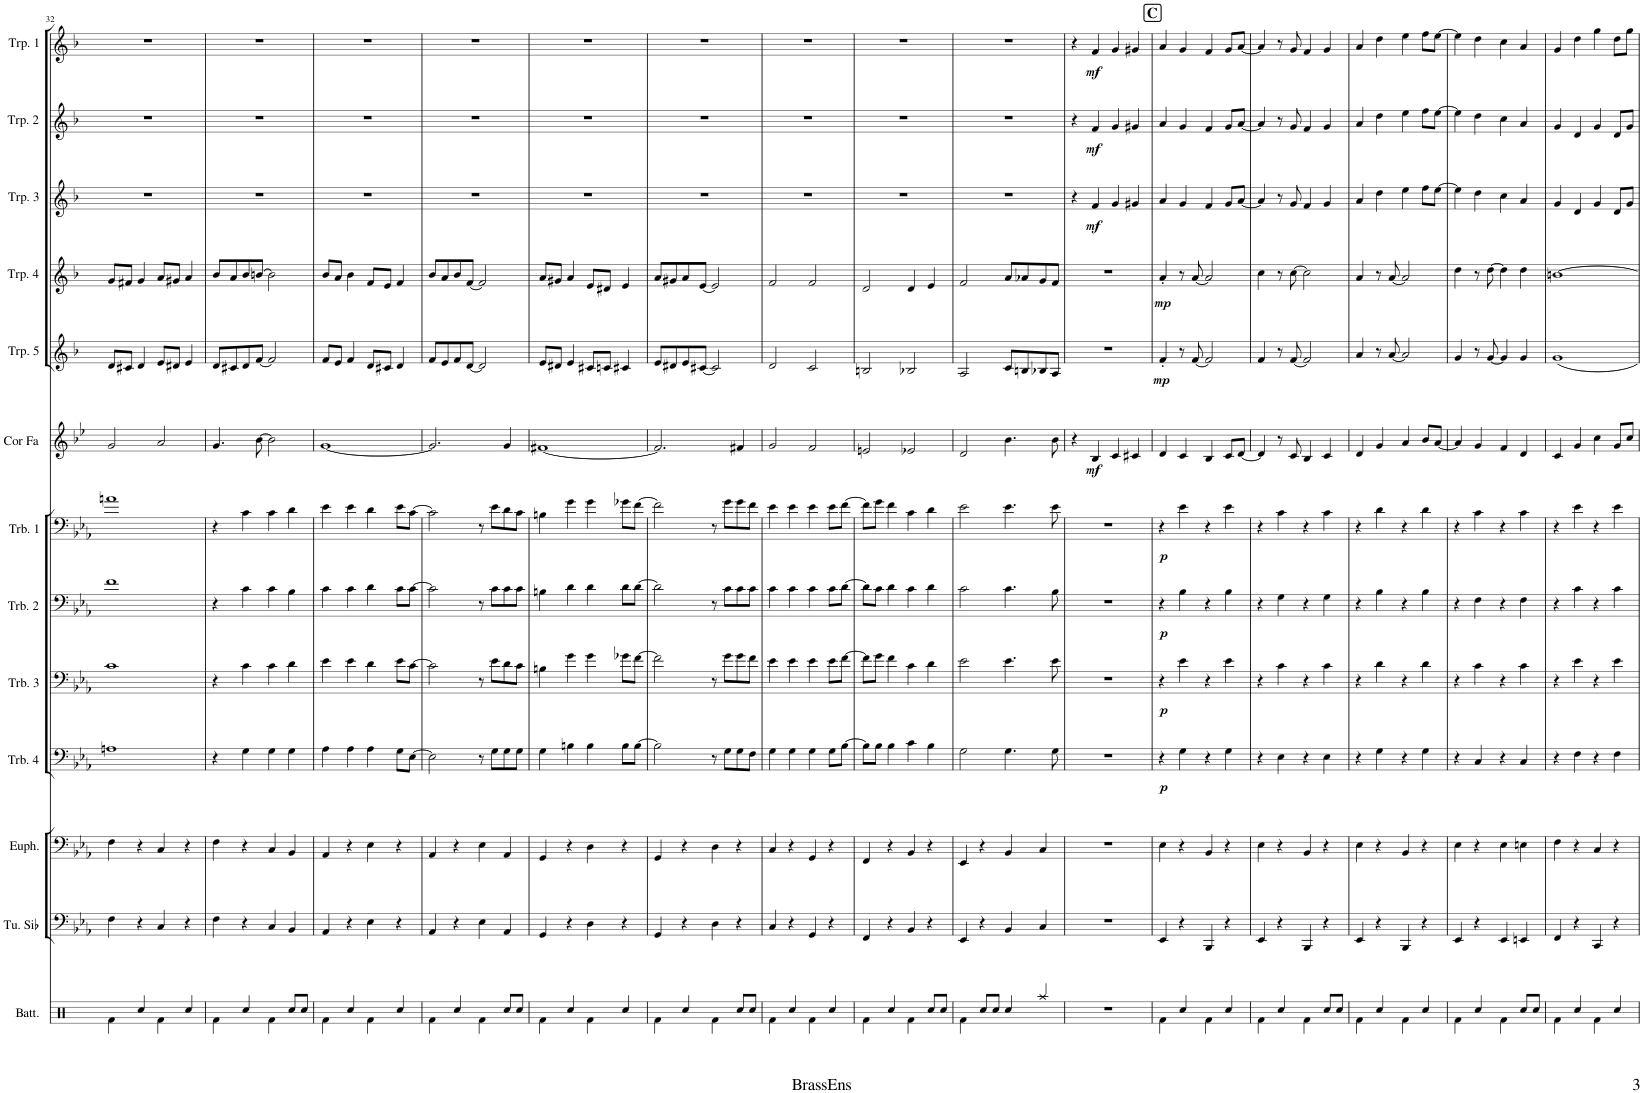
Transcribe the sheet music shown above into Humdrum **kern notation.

**kern	**kern	**kern	**kern	**dynam	**kern	**dynam	**kern	**dynam	**kern	**dynam	**kern	**dynam	**kern	**dynam	**kern	**dynam	**kern	**dynam	**kern	**dynam	**kern	**dynam
*part13	*part12	*part11	*part10	*part10	*part9	*part9	*part8	*part8	*part7	*part7	*part6	*part6	*part5	*part5	*part4	*part4	*part3	*part3	*part2	*part2	*part1	*part1
*staff13	*staff12	*staff11	*staff10	*staff10	*staff9	*staff9	*staff8	*staff8	*staff7	*staff7	*staff6	*staff6	*staff5	*staff5	*staff4	*staff4	*staff3	*staff3	*staff2	*staff2	*staff1	*staff1
*I"Batterie	*I"Tuba en Sib	*I"Euphonium	*I"Trombone 4	*	*I"Trombone 3	*	*I"Trombone 2	*	*I"Trombone 1	*	*I"Cor en Fa	*	*I"Trompette 5	*	*I"Trompette 4	*	*I"Trompette 3	*	*I"Trompette 2	*	*I"Trompette 1	*
*I'Batt.	*I'Tu. Sib	*I'Euph.	*I'Trb. 4	*	*I'Trb. 3	*	*I'Trb. 2	*	*I'Trb. 1	*	*I'Cor Fa	*	*I'Trp. 5	*	*I'Trp. 4	*	*I'Trp. 3	*	*I'Trp. 2	*	*I'Trp. 1	*
!!LO:PB:g=z
*clefX	*clefF4	*clefF4	*clefF4	*	*clefF4	*	*clefF4	*	*clefF4	*	*clefG2	*	*clefG2	*	*clefG2	*	*clefG2	*	*clefG2	*	*clefG2	*
*	*	*	*	*	*	*	*	*	*	*	*Trd4c7	*	*Trd1c2	*	*Trd1c2	*	*Trd1c2	*	*Trd1c2	*	*Trd1c2	*
*k[]	*k[b-e-a-]	*k[b-e-a-]	*k[b-e-a-]	*	*k[b-e-a-]	*	*k[b-e-a-]	*	*k[b-e-a-]	*	*k[b-e-]	*	*k[b-]	*	*k[b-]	*	*k[b-]	*	*k[b-]	*	*k[b-]	*
*M2/2	*M2/2	*M2/2	*M2/2	*	*M2/2	*	*M2/2	*	*M2/2	*	*M2/2	*	*M2/2	*	*M2/2	*	*M2/2	*	*M2/2	*	*M2/2	*
*met(c|)	*met(c|)	*met(c|)	*met(c|)	*	*met(c|)	*	*met(c|)	*	*met(c|)	*	*met(c|)	*	*met(c|)	*	*met(c|)	*	*met(c|)	*	*met(c|)	*	*met(c|)	*
=32	=32	=32	=32	=32	=32	=32	=32	=32	=32	=32	=32	=32	=32	=32	=32	=32	=32	=32	=32	=32	=32	=32
4Rf\	4F\	4F\	1An	.	1c	.	1f	.	1an	.	2g/	.	8d/L	.	8g/L	.	1r	.	1r	.	1r	.
.	.	.	.	.	.	.	.	.	.	.	.	.	8c#X/J	.	8f#X/J	.	.	.	.	.	.	.
4Rcc/	4r	4r	.	.	.	.	.	.	.	.	.	.	4d/	.	4g/	.	.	.	.	.	.	.
4Rf\	4C/	4C/	.	.	.	.	.	.	.	.	2a/	.	8e/L	.	8a/L	.	.	.	.	.	.	.
.	.	.	.	.	.	.	.	.	.	.	.	.	8d#X/J	.	8g#X/J	.	.	.	.	.	.	.
4Rcc/	4r	4r	.	.	.	.	.	.	.	.	.	.	4e/	.	4a/	.	.	.	.	.	.	.
=33	=33	=33	=33	=33	=33	=33	=33	=33	=33	=33	=33	=33	=33	=33	=33	=33	=33	=33	=33	=33	=33	=33
4Rf\	4F\	4F\	4r	.	4r	.	4r	.	4r	.	4.g/	.	8d/L	.	8b-/L	.	1r	.	1r	.	1r	.
.	.	.	.	.	.	.	.	.	.	.	.	.	8c#X/	.	8a/	.	.	.	.	.	.	.
4Rcc/	4r	4r	4G\	.	4c\	.	4c\	.	4c\	.	.	.	8d/	.	8b-/	.	.	.	.	.	.	.
.	.	.	.	.	.	.	.	.	.	.	[8b-\	.	[8f/J	.	[8bn/J	.	.	.	.	.	.	.
4Rf\	4C/	4C/	4G\	.	4c\	.	4c\	.	4c\	.	2b-\]	.	2f/]	.	2b\]	.	.	.	.	.	.	.
8Rcc/L	4BB-/	4BB-/	4G\	.	4d\	.	4B-\	.	4d\	.	.	.	.	.	.	.	.	.	.	.	.	.
8Rcc/J	.	.	.	.	.	.	.	.	.	.	.	.	.	.	.	.	.	.	.	.	.	.
=34	=34	=34	=34	=34	=34	=34	=34	=34	=34	=34	=34	=34	=34	=34	=34	=34	=34	=34	=34	=34	=34	=34
4Rf\	4AA-/	4AA-/	4A-\	.	4e-\	.	4c\	.	4e-\	.	[1g	.	8f/L	.	8b-/L	.	1r	.	1r	.	1r	.
.	.	.	.	.	.	.	.	.	.	.	.	.	8e/J	.	8a/J	.	.	.	.	.	.	.
4Rcc/	4r	4r	4A-\	.	4e-\	.	4c\	.	4e-\	.	.	.	4f/	.	4b-\	.	.	.	.	.	.	.
4Rf\	4E-\	4E-\	4A-\	.	4d\	.	4d\	.	4d\	.	.	.	8d/L	.	8f/L	.	.	.	.	.	.	.
.	.	.	.	.	.	.	.	.	.	.	.	.	8c#X/J	.	8e/J	.	.	.	.	.	.	.
4Rcc/	4r	4r	8G\L	.	8e-\L	.	8c\L	.	8e-\L	.	.	.	4d/	.	4f/	.	.	.	.	.	.	.
.	.	.	[8E-\J	.	[8c\J	.	[8c\J	.	[8c\J	.	.	.	.	.	.	.	.	.	.	.	.	.
=35	=35	=35	=35	=35	=35	=35	=35	=35	=35	=35	=35	=35	=35	=35	=35	=35	=35	=35	=35	=35	=35	=35
4Rf\	4AA-/	4AA-/	2E-\]	.	2c\]	.	2c\]	.	2c\]	.	2.g/]	.	8f/L	.	8b-/L	.	1r	.	1r	.	1r	.
.	.	.	.	.	.	.	.	.	.	.	.	.	8e/	.	8a/	.	.	.	.	.	.	.
4Rcc/	4r	4r	.	.	.	.	.	.	.	.	.	.	8f/	.	8b-/	.	.	.	.	.	.	.
.	.	.	.	.	.	.	.	.	.	.	.	.	[8d/J	.	[8f/J	.	.	.	.	.	.	.
4Rf\	4E-\	4E-\	8r	.	8r	.	8r	.	8r	.	.	.	2d/]	.	2f/]	.	.	.	.	.	.	.
.	.	.	8G\L	.	8e-\L	.	8c\L	.	8e-\L	.	.	.	.	.	.	.	.	.	.	.	.	.
8Rcc/L	4AA-/	4AA-/	8G\	.	8d\	.	8c\	.	8d\	.	4g/	.	.	.	.	.	.	.	.	.	.	.
8Rcc/J	.	.	8G\J	.	8c\J	.	8c\J	.	8c\J	.	.	.	.	.	.	.	.	.	.	.	.	.
=36	=36	=36	=36	=36	=36	=36	=36	=36	=36	=36	=36	=36	=36	=36	=36	=36	=36	=36	=36	=36	=36	=36
4Rf\	4GG/	4GG/	4G\	.	4Bn\	.	4Bn\	.	4Bn\	.	[1f#X	.	8e/L	.	8a/L	.	1r	.	1r	.	1r	.
.	.	.	.	.	.	.	.	.	.	.	.	.	8d#X/J	.	8g#X/J	.	.	.	.	.	.	.
4Rcc/	4r	4r	4Bn\	.	4g\	.	4d\	.	4g\	.	.	.	4e/	.	4a/	.	.	.	.	.	.	.
4Rf\	4D\	4D\	4B\	.	4g\	.	4d\	.	4g\	.	.	.	8c#X/L	.	8e/L	.	.	.	.	.	.	.
.	.	.	.	.	.	.	.	.	.	.	.	.	8cn/J	.	8d#X/J	.	.	.	.	.	.	.
4Rcc/	4r	4r	8B\L	.	8g-X\L	.	8d\L	.	8g-X\L	.	.	.	4c#X/	.	4e/	.	.	.	.	.	.	.
.	.	.	[8B\J	.	[8f\J	.	[8d\J	.	[8f\J	.	.	.	.	.	.	.	.	.	.	.	.	.
=37	=37	=37	=37	=37	=37	=37	=37	=37	=37	=37	=37	=37	=37	=37	=37	=37	=37	=37	=37	=37	=37	=37
4Rf\	4GG/	4GG/	2B\]	.	2f\]	.	2d\]	.	2f\]	.	2.f#/]	.	8e/L	.	8a/L	.	1r	.	1r	.	1r	.
.	.	.	.	.	.	.	.	.	.	.	.	.	8d#X/	.	8g#X/	.	.	.	.	.	.	.
4Rcc/	4r	4r	.	.	.	.	.	.	.	.	.	.	8e/	.	8a/	.	.	.	.	.	.	.
.	.	.	.	.	.	.	.	.	.	.	.	.	[8c#X/J	.	[8e/J	.	.	.	.	.	.	.
4Rf\	4D\	4D\	8r	.	8r	.	8r	.	8r	.	.	.	2c#/]	.	2e/]	.	.	.	.	.	.	.
.	.	.	8G\L	.	8g\L	.	8c\L	.	8g\L	.	.	.	.	.	.	.	.	.	.	.	.	.
8Rcc/L	4r	4r	8G\	.	8g\	.	8c\	.	8g\	.	4f#X/	.	.	.	.	.	.	.	.	.	.	.
8Rcc/J	.	.	8F\J	.	8f\J	.	8c\J	.	8f\J	.	.	.	.	.	.	.	.	.	.	.	.	.
=38	=38	=38	=38	=38	=38	=38	=38	=38	=38	=38	=38	=38	=38	=38	=38	=38	=38	=38	=38	=38	=38	=38
4Rf\	4C/	4C/	4G\	.	4e-\	.	4c\	.	4e-\	.	2g/	.	2d/	.	2f/	.	1r	.	1r	.	1r	.
4Rcc/	4r	4r	4G\	.	4e-\	.	4c\	.	4e-\	.	.	.	.	.	.	.	.	.	.	.	.	.
4Rf\	4GG/	4GG/	4G\	.	4e-\	.	4c\	.	4e-\	.	2f/	.	2c/	.	2f/	.	.	.	.	.	.	.
4Rcc/	4r	4r	8G\L	.	8e-\L	.	8c\L	.	8e-\L	.	.	.	.	.	.	.	.	.	.	.	.	.
.	.	.	[8B-\J	.	[8f\J	.	[8d\J	.	[8f\J	.	.	.	.	.	.	.	.	.	.	.	.	.
=39	=39	=39	=39	=39	=39	=39	=39	=39	=39	=39	=39	=39	=39	=39	=39	=39	=39	=39	=39	=39	=39	=39
4Rf\	4FF/	4FF/	8B-\L]	.	8f\L]	.	8d\L]	.	8f\L]	.	2en/	.	2Bn/	.	2d/	.	1r	.	1r	.	1r	.
.	.	.	8B-\J	.	8g\J	.	8c\J	.	8g\J	.	.	.	.	.	.	.	.	.	.	.	.	.
4Rcc/	4r	4r	4B-\	.	4f\	.	4d\	.	4f\	.	.	.	.	.	.	.	.	.	.	.	.	.
4Rf\	4BB-/	4BB-/	4c\	.	4c\	.	4c\	.	4c\	.	2e-X/	.	2B-X/	.	4d/	.	.	.	.	.	.	.
8Rcc/L	4r	4r	4B-\	.	4d\	.	4d\	.	4d\	.	.	.	.	.	4e/	.	.	.	.	.	.	.
8Rcc/J	.	.	.	.	.	.	.	.	.	.	.	.	.	.	.	.	.	.	.	.	.	.
=40	=40	=40	=40	=40	=40	=40	=40	=40	=40	=40	=40	=40	=40	=40	=40	=40	=40	=40	=40	=40	=40	=40
4Rf\	4EE-/	4EE-/	2G\	.	2e-\	.	2c\	.	2e-\	.	2d/	.	2A/	.	2f/	.	1r	.	1r	.	1r	.
8Rcc/L	4r	4r	.	.	.	.	.	.	.	.	.	.	.	.	.	.	.	.	.	.	.	.
8Rcc/J	.	.	.	.	.	.	.	.	.	.	.	.	.	.	.	.	.	.	.	.	.	.
4Rcc/	4BB-/	4BB-/	4.G\	.	4.e-\	.	4.c\	.	4.e-\	.	4.b-\	.	8c/L	.	8a/L	.	.	.	.	.	.	.
.	.	.	.	.	.	.	.	.	.	.	.	.	8Bn/	.	8a-X/	.	.	.	.	.	.	.
4Raa/	4C/	4C/	.	.	.	.	.	.	.	.	.	.	8B-X/	.	8g/	.	.	.	.	.	.	.
.	.	.	8G\	.	8e-\	.	8B-\	.	8e-\	.	8b-\	.	8A/J	.	8f/J	.	.	.	.	.	.	.
=41	=41	=41	=41	=41	=41	=41	=41	=41	=41	=41	=41	=41	=41	=41	=41	=41	=41	=41	=41	=41	=41	=41
1r	1r	1r	1r	.	1r	.	1r	.	1r	.	4r	.	1r	.	1r	.	4r	.	4r	.	4r	.
!	!	!	!	!	!	!	!	!	!	!	!	!LO:DY:b	!	!	!	!	!	!LO:DY:b	!	!LO:DY:b	!	!LO:DY:b
.	.	.	.	.	.	.	.	.	.	.	4B-/	mf	.	.	.	.	4f/	mf	4f/	mf	4f/	mf
.	.	.	.	.	.	.	.	.	.	.	4c/	.	.	.	.	.	4g/	.	4g/	.	4g/	.
.	.	.	.	.	.	.	.	.	.	.	4c#X/	.	.	.	.	.	4g#X/	.	4g#X/	.	4g#X/	.
!!LO:REH:place=s1:a:B:cj:fs=14:t=C
=42	=42	=42	=42	=42	=42	=42	=42	=42	=42	=42	=42	=42	=42	=42	=42	=42	=42	=42	=42	=42	=42	=42
!	!	!	!	!LO:DY:b	!	!LO:DY:b	!	!LO:DY:b	!	!LO:DY:b	!	!	!	!LO:DY:b	!	!LO:DY:b	!	!	!	!	!	!
4Rf\	4EE-/	4E-\	4r	p	4r	p	4r	p	4r	p	4d/	.	4f'/	mp	4a'/	mp	4a/	.	4a/	.	4a/	.
4Rcc/	4r	4r	4G\	.	4e-\	.	4B-\	.	4e-\	.	4c/	.	8r	.	8r	.	4g/	.	4g/	.	4g/	.
.	.	.	.	.	.	.	.	.	.	.	.	.	[8f/	.	[8a/	.	.	.	.	.	.	.
4Rf\	4BBB-/	4BB-/	4r	.	4r	.	4r	.	4r	.	4B-/	.	2f/]	.	2a/]	.	4f/	.	4f/	.	4f/	.
4Rcc/	4r	4r	4G\	.	4e-\	.	4B-\	.	4e-\	.	8c/L	.	.	.	.	.	8g/L	.	8g/L	.	8g/L	.
.	.	.	.	.	.	.	.	.	.	.	[8d/J	.	.	.	.	.	[8a/J	.	[8a/J	.	[8a/J	.
=43	=43	=43	=43	=43	=43	=43	=43	=43	=43	=43	=43	=43	=43	=43	=43	=43	=43	=43	=43	=43	=43	=43
4Rf\	4EE-/	4E-\	4r	.	4r	.	4r	.	4r	.	4d/]	.	4f/	.	4cc\	.	4a/]	.	4a/]	.	4a/]	.
4Rcc/	4r	4r	4E-\	.	4c\	.	4G\	.	4c\	.	8r	.	8r	.	8r	.	8r	.	8r	.	8r	.
.	.	.	.	.	.	.	.	.	.	.	8c/	.	[8f/	.	[8cc\	.	8g/	.	8g/	.	8g/	.
4Rf\	4BBB-/	4BB-/	4r	.	4r	.	4r	.	4r	.	4B-/	.	2f/]	.	2cc\]	.	4f/	.	4f/	.	4f/	.
8Rcc/L	4r	4r	4E-\	.	4c\	.	4G\	.	4c\	.	4c/	.	.	.	.	.	4g/	.	4g/	.	4g/	.
8Rcc/J	.	.	.	.	.	.	.	.	.	.	.	.	.	.	.	.	.	.	.	.	.	.
=44	=44	=44	=44	=44	=44	=44	=44	=44	=44	=44	=44	=44	=44	=44	=44	=44	=44	=44	=44	=44	=44	=44
4Rf\	4EE-/	4E-\	4r	.	4r	.	4r	.	4r	.	4d/	.	4a/	.	4a/	.	4a/	.	4a/	.	4a/	.
4Rcc/	4r	4r	4G\	.	4d\	.	4B-\	.	4d\	.	4g/	.	8r	.	8r	.	4dd\	.	4dd\	.	4dd\	.
.	.	.	.	.	.	.	.	.	.	.	.	.	[8a/	.	[8a/	.	.	.	.	.	.	.
4Rf\	4BBB-/	4BB-/	4r	.	4r	.	4r	.	4r	.	4a/	.	2a/]	.	2a/]	.	4ee\	.	4ee\	.	4ee\	.
4Rcc/	4r	4r	4G\	.	4d\	.	4B-\	.	4d\	.	8b-/L	.	.	.	.	.	8ff\L	.	8ff\L	.	8ff\L	.
.	.	.	.	.	.	.	.	.	.	.	[8a/J	.	.	.	.	.	[8ee\J	.	[8ee\J	.	[8ee\J	.
=45	=45	=45	=45	=45	=45	=45	=45	=45	=45	=45	=45	=45	=45	=45	=45	=45	=45	=45	=45	=45	=45	=45
4Rf\	4EE-/	4E-\	4r	.	4r	.	4r	.	4r	.	4a/]	.	4g/	.	4dd\	.	4ee\]	.	4ee\]	.	4ee\]	.
4Rcc/	4r	4r	4C/	.	4c\	.	4F\	.	4c\	.	4g/	.	8r	.	8r	.	4dd\	.	4dd\	.	4dd\	.
.	.	.	.	.	.	.	.	.	.	.	.	.	[8g/	.	[8dd\	.	.	.	.	.	.	.
4Rf\	4EE-/	4E-\	4r	.	4r	.	4r	.	4r	.	4f/	.	4g/]	.	4dd\]	.	4cc\	.	4cc\	.	4cc\	.
8Rcc/L	4EEn/	4En\	4C/	.	4c\	.	4F\	.	4c\	.	4d/	.	4g/	.	4dd\	.	4a/	.	4a/	.	4a/	.
8Rcc/J	.	.	.	.	.	.	.	.	.	.	.	.	.	.	.	.	.	.	.	.	.	.
=46	=46	=46	=46	=46	=46	=46	=46	=46	=46	=46	=46	=46	=46	=46	=46	=46	=46	=46	=46	=46	=46	=46
4Rf\	4FF/	4F\	4r	.	4r	.	4r	.	4r	.	4c/	.	1g	.	[1bn	.	4g/	.	4g/	.	4g/	.
4Rcc/	4r	4r	4F\	.	4e-\	.	4c\	.	4e-\	.	4g/	.	.	.	.	.	4d/	.	4d/	.	4dd\	.
4Rf\	4CC/	4C/	4r	.	4r	.	4r	.	4r	.	4cc\	.	.	.	.	.	4g/	.	4g/	.	4gg\	.
4Rcc/	4r	4r	4F\	.	4e-\	.	4c\	.	4e-\	.	8g/L	.	.	.	.	.	8d/L	.	8d/L	.	8dd\L	.
.	.	.	.	.	.	.	.	.	.	.	8cc/J	.	.	.	.	.	8g/J	.	8g/J	.	8gg\J	.
=	=	=	=	=	=	=	=	=	=	=	=	=	=	=	=	=	=	=	=	=	=	=
*-	*-	*-	*-	*-	*-	*-	*-	*-	*-	*-	*-	*-	*-	*-	*-	*-	*-	*-	*-	*-	*-	*-
